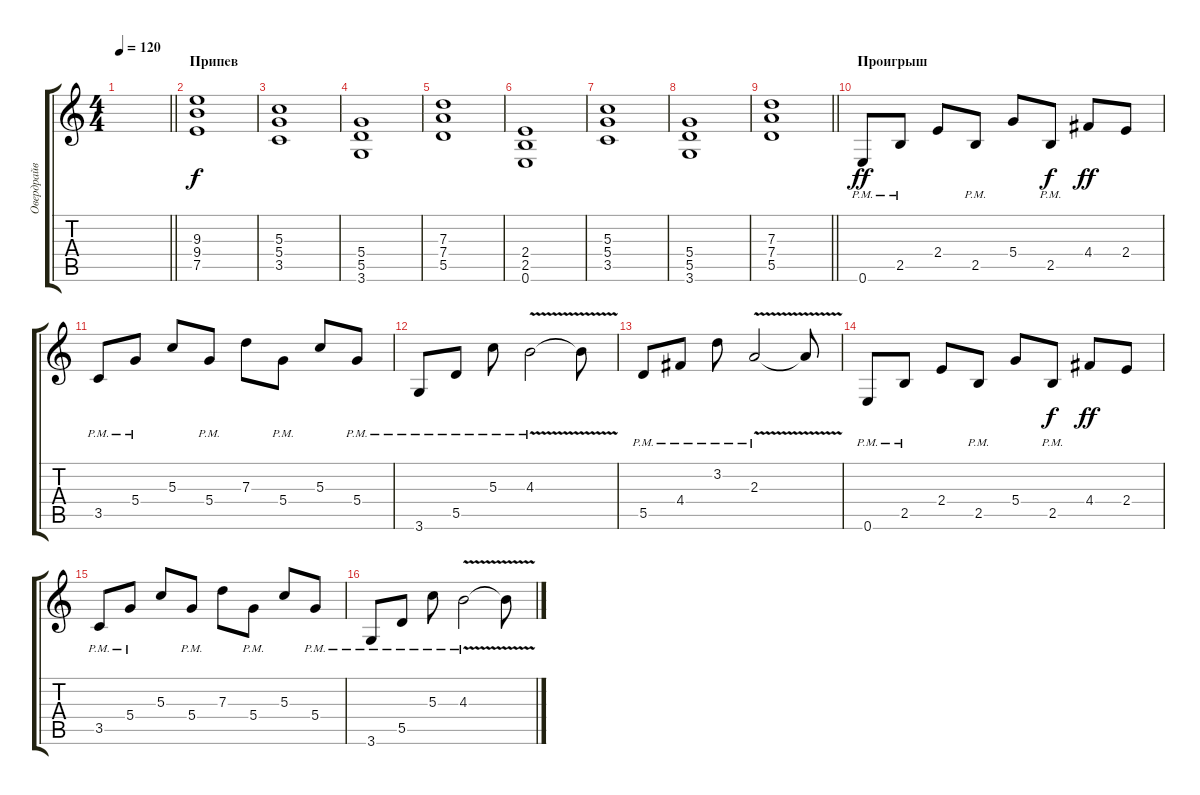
\track ("Овердрайв" "Овердрайв") {instrument overdrivenguitar}
\staff {score tabs}
\tuning (E4 B3 G3 D3 A2 E2) {hide}
\ts (4 4)
\tempo 120
\clef g2
\barLineRight lightlight
\ks c
|
\section ("" "Припев")
(9.3 9.4 7.5).1{dy f} |
(5.3 5.4 3.5).1 |
(5.4 5.5 3.6).1 |
(7.3 7.4 5.5).1 |
(2.4 2.5 0.6).1 |
(5.3 5.4 3.5).1 |
(5.4 5.5 3.6).1 |
\barLineRight lightlight
(7.3 7.4 5.5).1 |
\section ("" "Проигрыш")
0.6{pm}.8{dy ff} 2.5{pm}.8 2.4.8 2.5{pm}.8 5.4.8 2.5{pm}.8{dy f} 4.4.8{dy ff} 2.4.8 |
3.5{pm}.8 5.4{pm}.8 5.3.8 5.4{pm}.8 7.3.8 5.4{pm}.8 5.3.8 5.4{pm}.8 |
3.6{pm}.8 5.5{pm}.8 5.3{pm}.8 4.3{v pm}.2 4.3{t}.8 |
5.5{pm}.8 4.4{pm}.8 3.2{pm}.8 2.3{v pm}.2 2.3{t}.8 |
0.6{pm}.8 2.5{pm}.8 2.4.8 2.5{pm}.8 5.4.8 2.5{pm}.8{dy f} 4.4.8{dy ff} 2.4.8 |
3.5{pm}.8 5.4{pm}.8 5.3.8 5.4{pm}.8 7.3.8 5.4{pm}.8 5.3.8 5.4{pm}.8 |
3.6{pm}.8 5.5{pm}.8 5.3{pm}.8 4.3{v pm}.2 4.3{t}.8
